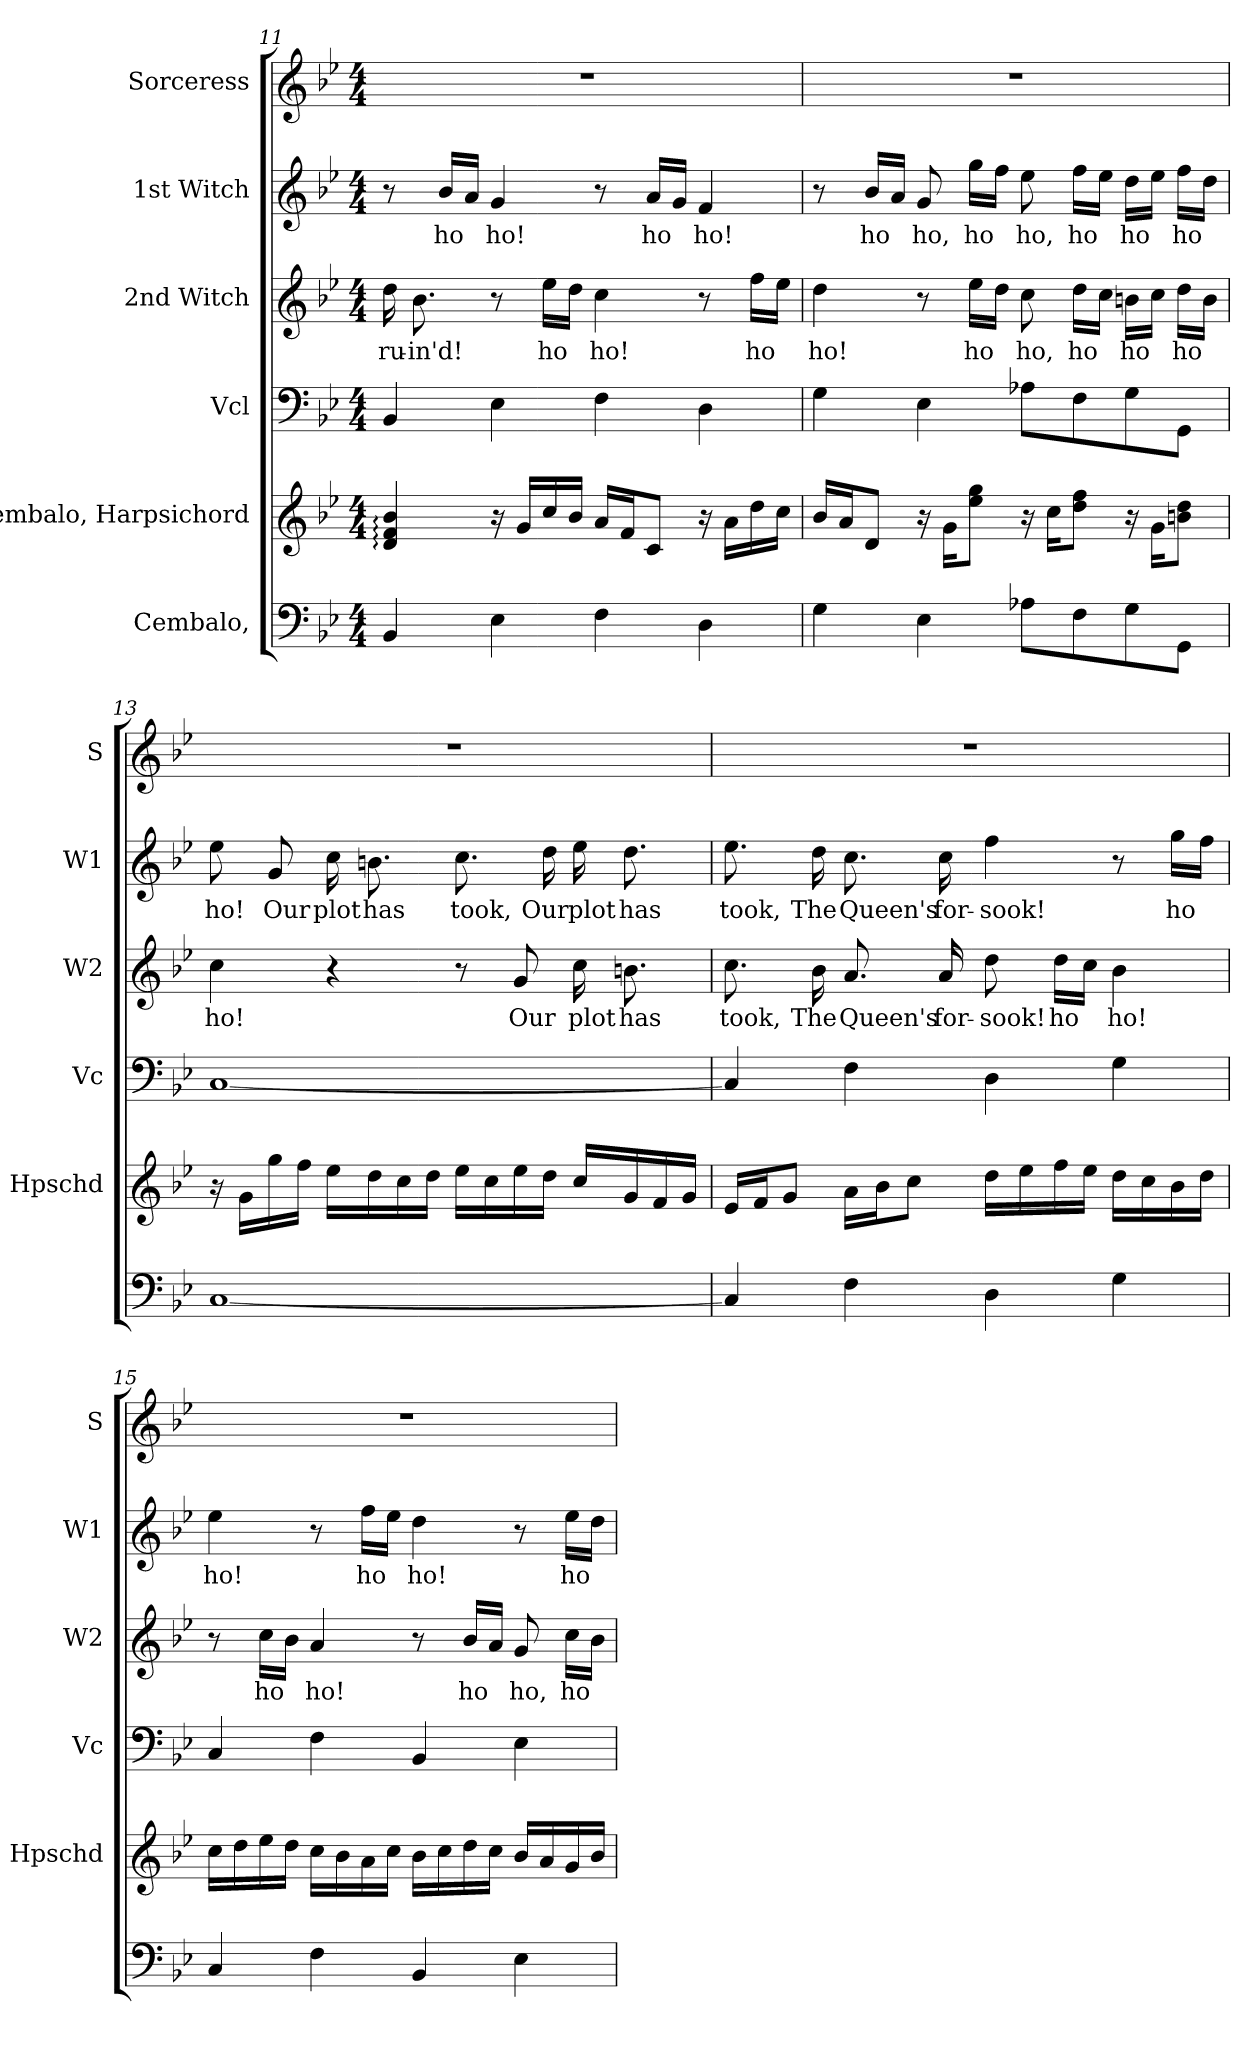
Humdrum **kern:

**kern	**kern	**kern	**kern	**text	**kern	**text	**kern
*part6	*part5	*part4	*part3	*part3	*part2	*part2	*part1
*staff6	*staff5	*staff4	*staff3	*staff3	*staff2	*staff2	*staff1
*I"Cembalo,	*I"Cembalo, Harpsichord	*I"Vcl	*I"2nd Witch	*	*I"1st Witch	*	*I"Sorceress
*	*I'Hpschd	*I'Vc	*I'W2	*	*I'W1	*	*I'S
!!LO:LB:g=z
*clefF4	*clefG2	*clefF4	*clefG2	*	*clefG2	*	*clefG2
*k[b-e-]	*k[b-e-]	*k[b-e-]	*k[b-e-]	*	*k[b-e-]	*	*k[b-e-]
*M4/4	*M4/4	*M4/4	*M4/4	*	*M4/4	*	*M4/4
=11	=11	=11	=11	=11	=11	=11	=11
!	!	!	!	!LO:LY:b	!	!	!
4BB-/	4d/: 4f/: 4b-/:	4BB-/	16dd\	ru-	8r	.	1r
!	!	!	!	!LO:LY:b	!	!	!
.	.	.	8.b-\	-in'd!	.	.	.
!	!	!	!	!	!	!LO:LY:b	!
.	.	.	.	.	16b-/LL	ho	.
.	.	.	.	.	16a/JJ	.	.
!	!	!	!	!	!	!LO:LY:b	!
4E-\	16r	4E-\	8r	.	4g/	ho!	.
.	16g/LL	.	.	.	.	.	.
!	!	!	!	!LO:LY:b	!	!	!
.	16cc/	.	16ee-\LL	ho	.	.	.
.	16b-/JJ	.	16dd\JJ	.	.	.	.
!	!	!	!	!LO:LY:b	!	!	!
4F\	16a/LL	4F\	4cc\	ho!	8r	.	.
.	16f/J	.	.	.	.	.	.
!	!	!	!	!	!	!LO:LY:b	!
.	8c/J	.	.	.	16a/LL	ho	.
.	.	.	.	.	16g/JJ	.	.
!	!	!	!	!	!	!LO:LY:b	!
4D\	16r	4D\	8r	.	4f/	ho!	.
.	16a\LL	.	.	.	.	.	.
!	!	!	!	!LO:LY:b	!	!	!
.	16dd\	.	16ff\LL	ho	.	.	.
.	16cc\JJ	.	16ee-\JJ	.	.	.	.
=12	=12	=12	=12	=12	=12	=12	=12
!	!	!	!	!LO:LY:b	!	!	!
4G\	16b-/LL	4G\	4dd\	ho!	8r	.	1r
.	16a/J	.	.	.	.	.	.
!	!	!	!	!	!	!LO:LY:b	!
.	8d/J	.	.	.	16b-/LL	ho	.
.	.	.	.	.	16a/JJ	.	.
!	!	!	!	!	!	!LO:LY:b	!
4E-\	16r	4E-\	8r	.	8g/	ho,	.
.	16g\KL	.	.	.	.	.	.
!	!	!	!	!LO:LY:b	!	!LO:LY:b	!
.	8ee-\ 8gg\J	.	16ee-\LL	ho	16gg\LL	ho	.
.	.	.	16dd\JJ	.	16ff\JJ	.	.
!	!	!	!	!LO:LY:b	!	!LO:LY:b	!
8A-X\L	16r	8A-X\L	8cc\	ho,	8ee-\	ho,	.
.	16cc\KL	.	.	.	.	.	.
!	!	!	!	!LO:LY:b	!	!LO:LY:b	!
8F\	8dd\ 8ff\J	8F\	16dd\LL	ho	16ff\LL	ho	.
.	.	.	16cc\JJ	.	16ee-\JJ	.	.
!	!	!	!	!LO:LY:b	!	!LO:LY:b	!
8G\	16r	8G\	16bn\LL	ho	16dd\LL	ho	.
.	16g\KL	.	16cc\JJ	.	16ee-\JJ	.	.
!	!	!	!	!LO:LY:b	!	!LO:LY:b	!
8GG\J	8bn\ 8dd\J	8GG\J	16dd\LL	ho	16ff\LL	ho	.
.	.	.	16b\JJ	.	16dd\JJ	.	.
!!LO:PB:g=z
=13	=13	=13	=13	=13	=13	=13	=13
!	!	!	!	!LO:LY:b	!	!LO:LY:b	!
[1C	16r	[1C	4cc\	ho!	8ee-\	ho!	1r
.	16g\LL	.	.	.	.	.	.
!	!	!	!	!	!	!LO:LY:b	!
.	16gg\	.	.	.	8g/	Our	.
.	16ff\JJ	.	.	.	.	.	.
!	!	!	!	!	!	!LO:LY:b	!
.	16ee-\LL	.	4r	.	16cc\	plot	.
!	!	!	!	!	!	!LO:LY:b	!
.	16dd\	.	.	.	8.bn\	has	.
.	16cc\	.	.	.	.	.	.
.	16dd\JJ	.	.	.	.	.	.
!	!	!	!	!	!	!LO:LY:b	!
.	16ee-\LL	.	8r	.	8.cc\	took,	.
.	16cc\	.	.	.	.	.	.
!	!	!	!	!LO:LY:b	!	!	!
.	16ee-\	.	8g/	Our	.	.	.
!	!	!	!	!	!	!LO:LY:b	!
.	16dd\JJ	.	.	.	16dd\	Our	.
!	!	!	!	!LO:LY:b	!	!LO:LY:b	!
.	16cc/LL	.	16cc\	plot	16ee-\	plot	.
!	!	!	!	!LO:LY:b	!	!LO:LY:b	!
.	16g/	.	8.bn\	has	8.dd\	has	.
.	16f/	.	.	.	.	.	.
.	16g/JJ	.	.	.	.	.	.
=14	=14	=14	=14	=14	=14	=14	=14
!	!	!	!	!LO:LY:b	!	!LO:LY:b	!
4C/]	16e-/LL	4C/]	8.cc\	took,	8.ee-\	took,	1r
.	16f/J	.	.	.	.	.	.
.	8g/J	.	.	.	.	.	.
!	!	!	!	!LO:LY:b	!	!LO:LY:b	!
.	.	.	16b-\	The	16dd\	The	.
!	!	!	!	!LO:LY:b	!	!LO:LY:b	!
4F\	16a\LL	4F\	8.a/	Queen's	8.cc\	Queen's	.
.	16b-\J	.	.	.	.	.	.
.	8cc\J	.	.	.	.	.	.
!	!	!	!	!LO:LY:b	!	!LO:LY:b	!
.	.	.	16a/	for-	16cc\	for-	.
!	!	!	!	!LO:LY:b	!	!LO:LY:b	!
4D\	16dd\LL	4D\	8dd\	-sook!	4ff\	-sook!	.
.	16ee-\	.	.	.	.	.	.
!	!	!	!	!LO:LY:b	!	!	!
.	16ff\	.	16dd\LL	ho	.	.	.
.	16ee-\JJ	.	16cc\JJ	.	.	.	.
!	!	!	!	!LO:LY:b	!	!	!
4G\	16dd\LL	4G\	4b-\	ho!	8r	.	.
.	16cc\	.	.	.	.	.	.
!	!	!	!	!	!	!LO:LY:b	!
.	16b-\	.	.	.	16gg\LL	ho	.
.	16dd\JJ	.	.	.	16ff\JJ	.	.
!!LO:LB:g=z
=15	=15	=15	=15	=15	=15	=15	=15
!	!	!	!	!	!	!LO:LY:b	!
4C/	16cc\LL	4C/	8r	.	4ee-\	ho!	1r
.	16dd\	.	.	.	.	.	.
!	!	!	!	!LO:LY:b	!	!	!
.	16ee-\	.	16cc\LL	ho	.	.	.
.	16dd\JJ	.	16b-\JJ	.	.	.	.
!	!	!	!	!LO:LY:b	!	!	!
4F\	16cc\LL	4F\	4a/	ho!	8r	.	.
.	16b-\	.	.	.	.	.	.
!	!	!	!	!	!	!LO:LY:b	!
.	16a\	.	.	.	16ff\LL	ho	.
.	16cc\JJ	.	.	.	16ee-\JJ	.	.
!	!	!	!	!	!	!LO:LY:b	!
4BB-/	16b-\LL	4BB-/	8r	.	4dd\	ho!	.
.	16cc\	.	.	.	.	.	.
!	!	!	!	!LO:LY:b	!	!	!
.	16dd\	.	16b-/LL	ho	.	.	.
.	16cc\JJ	.	16a/JJ	.	.	.	.
!	!	!	!	!LO:LY:b	!	!	!
4E-\	16b-/LL	4E-\	8g/	ho,	8r	.	.
.	16a/	.	.	.	.	.	.
!	!	!	!	!LO:LY:b	!	!LO:LY:b	!
.	16g/	.	16cc\LL	ho	16ee-\LL	ho	.
.	16b-/JJ	.	16b-\JJ	.	16dd\JJ	.	.
=	=	=	=	=	=	=	=
*-	*-	*-	*-	*-	*-	*-	*-
